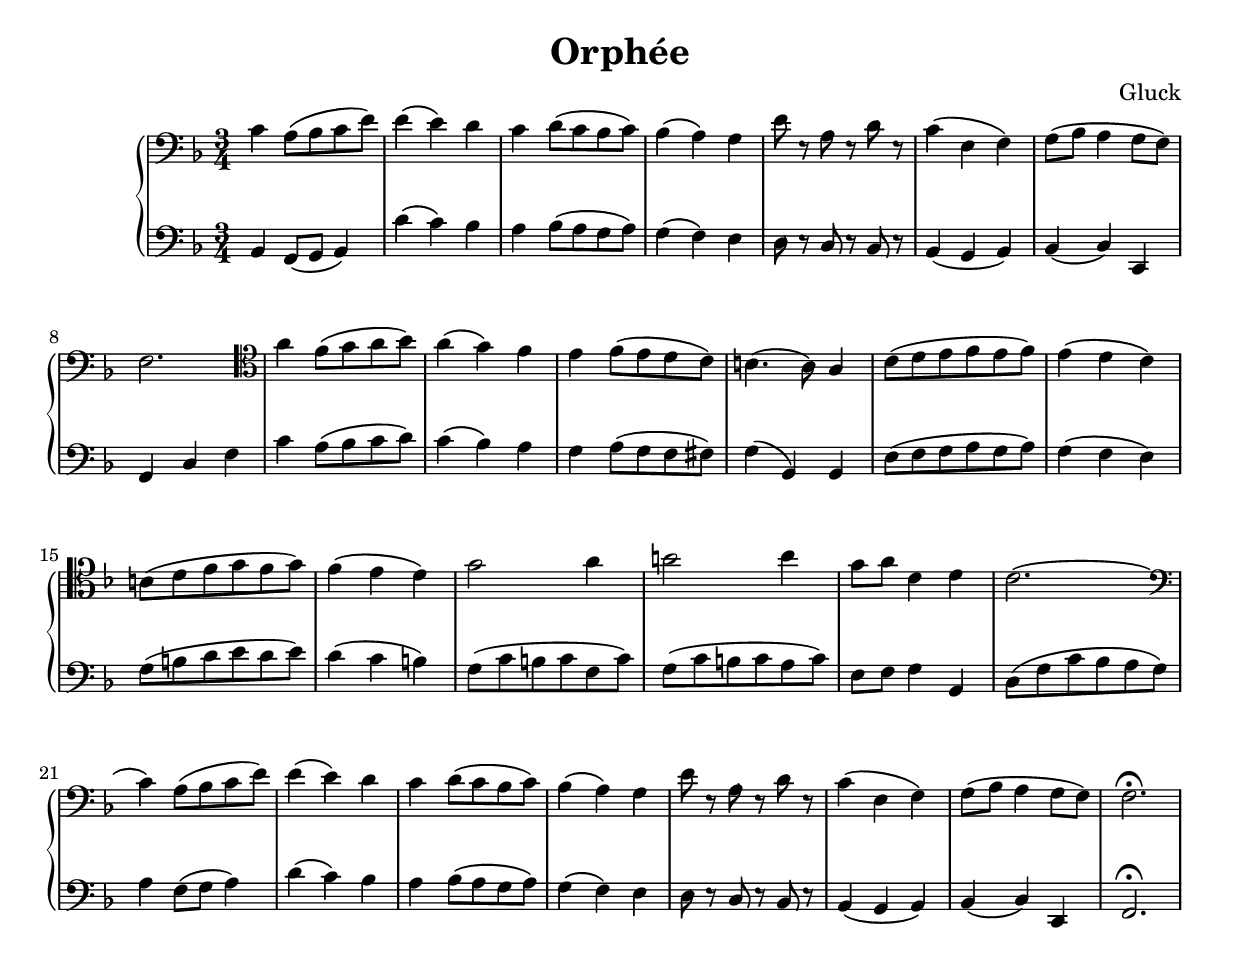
%============================================= 
%          January 25, 2014, Orphée de Gluck
%=============================================

\version "2.14.2"

#(set-default-paper-size "a4")

\header {
	title = "Orphée"
	composer = "Gluck"
}

ici = \relative c' {
	\clef bass
	\key d \minor
	\time 3/4

	\set Staff.midiInstrument = "cello"

	c4 a8\( bes c f\) | %1
	f4\( e\) d | %2
	c4 d8\( c bes c\) | %3
	bes4\( a\) g | %4
	f'8 r a, r d r | %5
	c4\( e, f\) | %6
	g8\( bes a4 g8 f\) | %7
	f2. | %8
	\clef tenor
	a'4 f8\( g a bes\) | %9
	a4\( g\) f | %10
	e4 f8\( e d c\) | %11
	b4.\( a8\) g4 | %12
	c8\( d e f e f\) | %13
	e4\( d c\) | %14
	b8\( d f g f g\) | %15
	f4\( e d\) | %16
	g2 a4 | %17
	b2 c4 | %18
	g8 a c,4 d | %19
	c2.\( | %20
	\clef bass
	c4\) a8\( bes c f\) | %21
	f4\( e\) d | %24
	c4 d8\( c bes c\) | %25
	bes4\( a\) g | %26
	f'8 r a, r d r | %27
	c4\( e, f\) | %28
	g8\( bes a4 g8 f\) | %29
	f2.\fermata \bar "|" \bar "|" 
}

basse = \relative c {
	\clef bass
	\key d \minor
	\time 3/4

	\set Staff.midiInstrument = "cello"

	a4 f8\( g a4\) | %1
	d'4\( c\) bes | %2
	a4 bes8\( a g a\) | %3
	g4\( f\) e | %4
	d8 r c r bes r | %5
	a4\( g a\) | %6
	bes4\( c\) c, | %7
	f4 c' f | %8
	c'4 a8\( bes c d\) | %9
	c4\( bes\) a | %10
	g4 a8\( g f fis\) | %11
	g4\( g,\) g | %12
	e'8\( f g a g a\) | %13
	g4\( f e\) | %14
	g8\( b d e d e\) | %15
	d4\( c b\) | %16
	g8\( c b c f, c'\) | %17
	g8\( c b c a c\) | %18
	e,8 f g4 g, | %19
	c8\( g' c bes a g\) | %20
	a4 f8\( g a4\) | %21
	d4\( c\) bes | %22
	a4 bes8\( a g a\) | %23
	g4\( f\) e | %24
	d8 r c r bes r | %25
	a4\( g a\) | %26
	bes4\( c\) c, | %27
	f2.\fermata \bar "|" \bar "|"
}

\score {
	\new GrandStaff \with {
%		fontSize = #+1
		\override StaffSymbol #'staff-space = #(magstep -4)
	} <<
		\new Staff = upper {
			%\set Staff.instrumentName = #""
			\ici
		}
		\new Staff = lower {
			\basse
		}
	>>
	\layout {
		\context {
			\GrandStaff
		}
	}
	\midi {
    	tempoWholesPerMinute = #(ly:make-moment 120 4)
	}
}

